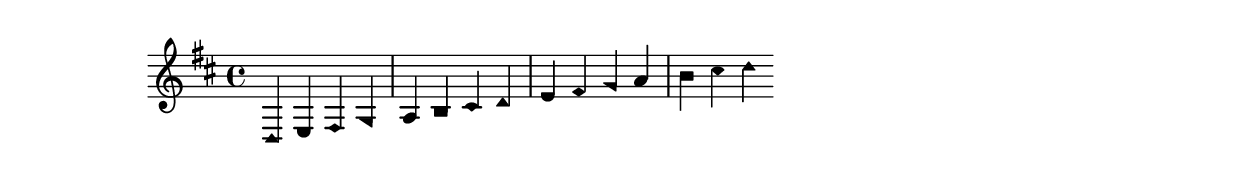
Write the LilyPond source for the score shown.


\header {

  texidoc = "With @code{shapeNoteStyles}, the style of the note head
is adjusted according to the step of the scale, as measured relative
to the @code{tonic} property."

}
\version "2.7.13"

fragment = {
  \key c \major
  \set shapeNoteStyles = ##(do re mi fa #f la ti)
  c d e f g a b c d e f g a b c
}


\transpose c d 
 \relative {
  \fragment
}
   
